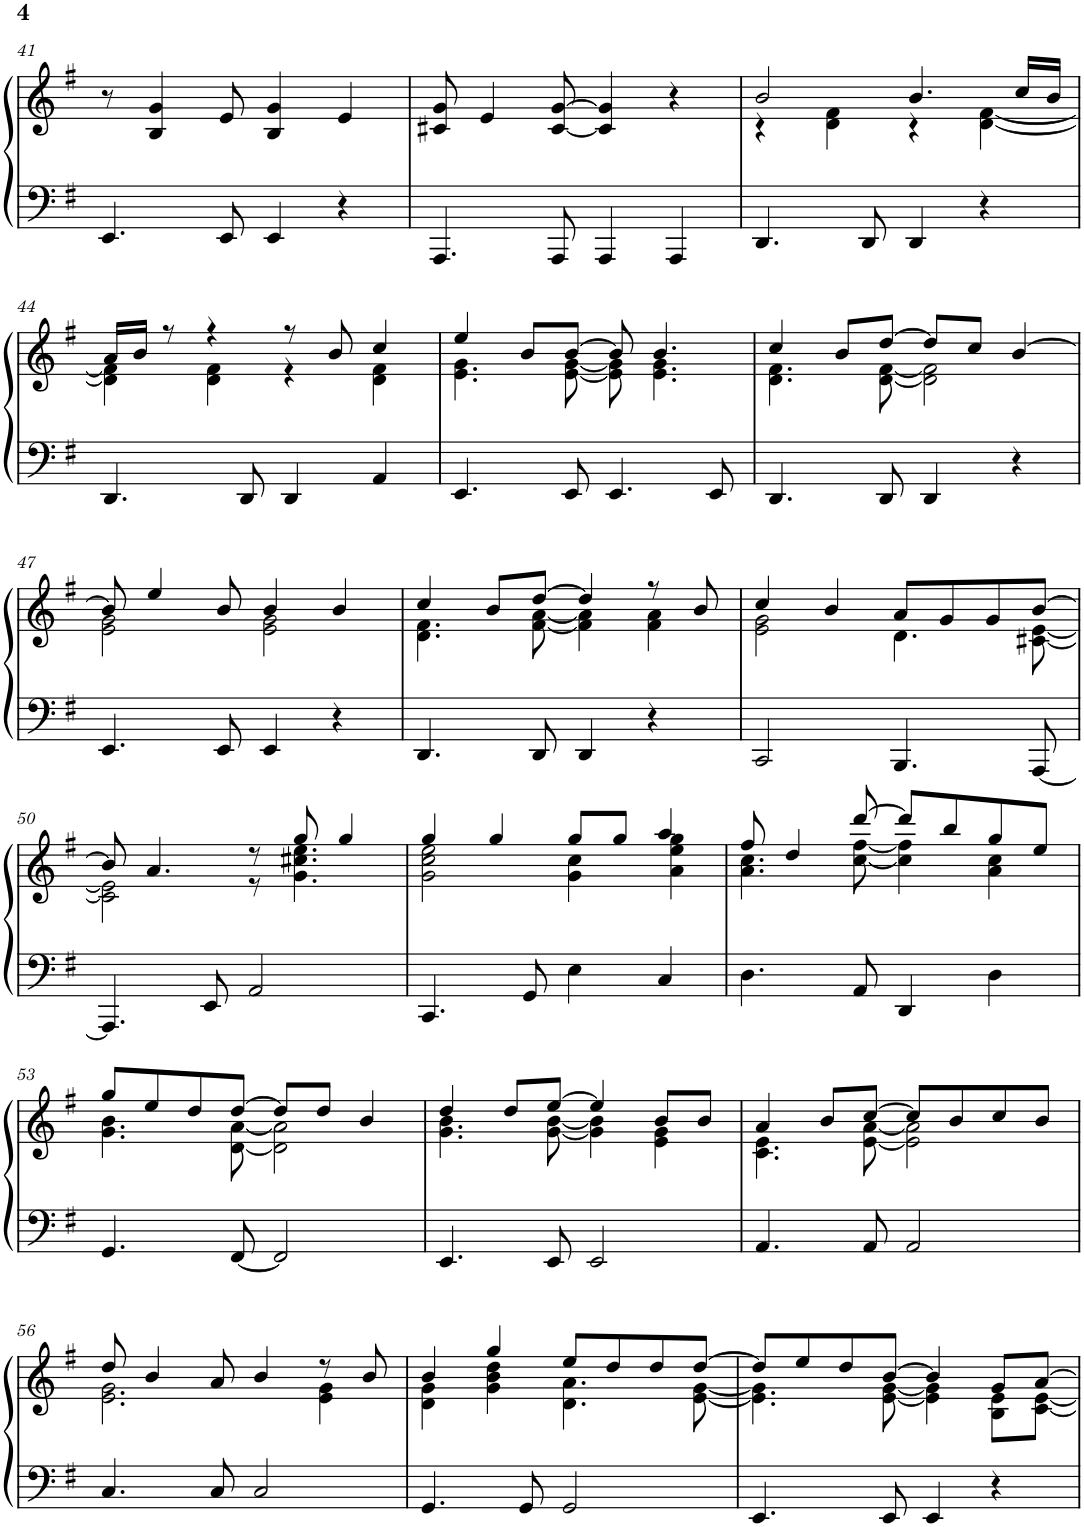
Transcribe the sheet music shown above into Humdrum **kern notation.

**kern	**kern
*part1	*part1
*staff2	*staff1
*I"Piano	*
*I'Pno.	*
!!LO:PB:g=z
*clefF4	*clefG2
*k[f#]	*k[f#]
*M4/4	*M4/4
=41	=41
4.EE/	8r
.	4B/ 4g/
8EE/	8e/
4EE/	4B/ 4g/
4r	4e/
=42	=42
4.AAA/	8c#X/ 8g/
.	4e/
8AAA/	[8c#/ [8g/
4AAA/	4c#/] 4g/]
4AAA/	4r
=43	=43
*	*^
4.DD/	2b/	4r
.	.	4d\ 4f#\
8DD/	.	.
4DD/	4.b/	4r
4r	.	[4d\ [4f#\
.	16cc/LL	.
.	16b/JJ	.
!!LO:LB:g=z	!!
=44	=44	=44
4.DD/	16a/LL	4d\] 4f#\]
.	16b/JJ	.
.	8r	.
.	4r	4d\ 4f#\
8DD/	.	.
4DD/	8r	4r
.	8b/	.
4AA/	4cc/	4d\ 4f#\
=45	=45	=45
4.EE/	4ee/	4.e\ 4.g\
.	8b/L	.
8EE/	[8b/J	[8e\ [8g\
4.EE/	8b/]	8e\] 8g\]
.	4.b/	4.e\ 4.g\
8EE/	.	.
=46	=46	=46
4.DD/	4cc/	4.d\ 4.f#\
.	8b/L	.
8DD/	[8dd/J	[8d\ [8f#\
4DD/	8dd/L]	2d\] 2f#\]
.	8cc/J	.
4r	[4b/	.
!!LO:LB:g=z	!!
=47	=47	=47
4.EE/	8b/]	2e\ 2g\
.	4ee/	.
8EE/	8b/	.
4EE/	4b/	2e\ 2g\
4r	4b/	.
=48	=48	=48
4.DD/	4cc/	4.d\ 4.f#\
.	8b/L	.
8DD/	[8dd/J	[8f#\ [8a\
4DD/	4dd/]	4f#\] 4a\]
4r	8r	4f#\ 4a\
.	8b/	.
=49	=49	=49
2CC/	4cc/	2e\ 2g\
.	4b/	.
4.BBB/	8a/L	4.d\
.	8g/	.
.	8g/	.
[8AAA/	[8b/J	[8c#X\ [8e\
!!LO:LB:g=z	!!
=50	=50	=50
4.AAA/]	8b/]	2c#\] 2e\]
.	4.a/	.
8EE/	.	.
2AA/	8r	8r
.	8gg/	4.g\ 4.cc#X\ 4.ee\
.	4gg/	.
=51	=51	=51
4.CC/	4gg/	2g\ 2cc\ 2ee\
.	4gg/	.
8GG/	.	.
4E\	8gg/L	4g\ 4cc\
.	8gg/J	.
4C/	4aa/	4a\ 4ee\ 4gg\
=52	=52	=52
4.D\	8ff#/	4.a\ 4.cc\
.	4dd/	.
8AA/	[8ddd/	[8cc\ [8ff#\
4DD/	8ddd/L]	4cc\] 4ff#\]
.	8bb/	.
4D\	8gg/	4a\ 4cc\
.	8ee/J	.
!!LO:LB:g=z	!!
=53	=53	=53
4.GG/	8gg/L	4.g\ 4.b\
.	8ee/	.
.	8dd/	.
[8FF#/	[8dd/J	[8d\ [8a\
2FF#/]	8dd/L]	2d\] 2a\]
.	8dd/J	.
.	4b/	.
=54	=54	=54
4.EE/	4dd/	4.g\ 4.b\
.	8dd/L	.
8EE/	[8ee/J	[8g\ [8b\
2EE/	4ee/]	4g\] 4b\]
.	8b/L	4e\ 4g\
.	8b/J	.
=55	=55	=55
4.AA/	4a/	4.c\ 4.e\
.	8b/L	.
8AA/	[8cc/J	[8e\ [8a\
2AA/	8cc/L]	2e\] 2a\]
.	8b/	.
.	8cc/	.
.	8b/J	.
!!LO:LB:g=z	!!
=56	=56	=56
4.C/	8dd/	2.e\ 2.g\
.	4b/	.
8C/	8a/	.
2C/	4b/	.
.	8r	4e\ 4g\
.	8b/	.
=57	=57	=57
4.GG/	4b/	4d\ 4g\
.	4gg/	4g\ 4b\ 4dd\
8GG/	.	.
2GG/	8ee/L	4.d\ 4.a\
.	8dd/	.
.	8dd/	.
.	[8dd/J	[8e\ [8g\
=58	=58	=58
4.EE/	8dd/L]	4.e\] 4.g\]
.	8ee/	.
.	8dd/	.
8EE/	[8b/J	[8e\ [8g\
4EE/	4b/]	4e\] 4g\]
4r	8g/L	8B\ 8e\L
.	[8a/J	[8c\ [8e\J
*	*v	*v
=	=
*-	*-
